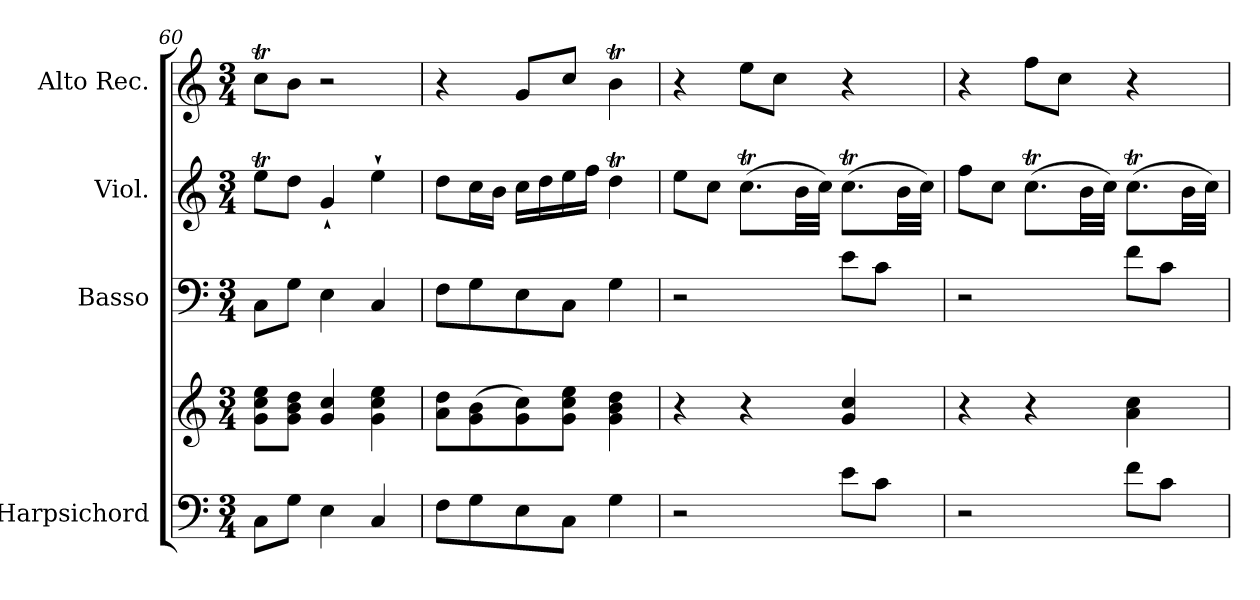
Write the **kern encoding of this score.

**kern	**kern	**kern	**kern	**kern
*part4	*part4	*part3	*part2	*part1
*staff5	*staff4	*staff3	*staff2	*staff1
*I"Harpsichord	*	*I"Basso	*I"Viol.	*I"Alto Rec.
*I'Hch.	*	*I'Bass.	*	*I'A.
*clefF4	*clefG2	*clefF4	*clefG2	*clefG2
*k[]	*k[]	*k[]	*k[]	*k[]
*M3/4	*M3/4	*M3/4	*M3/4	*M3/4
=60	=60	=60	=60	=60
8C\L	8g\ 8cc\ 8ee\L	8C\L	8eet\L	8ccT\L
8G\J	8g\ 8b\ 8dd\J	8G\J	8dd\J	8b\J
4E\	4g/ 4cc/	4E\	4g`/	2r
4C/	4g\ 4cc\ 4ee\	4C/	4ee`\	.
=61	=61	=61	=61	=61
8F\L	8a\ 8dd\L	8F\L	8dd\L	4r
8G\	(8g\ 8b\	8G\	16cc\L	.
.	.	.	16b\JJ	.
8E\	8g\ 8cc\)	8E\	16cc\LL	8g/L
.	.	.	16dd\	.
8C\J	8g\ 8cc\ 8ee\J	8C\J	16ee\	8cc/J
.	.	.	16ff\JJ	.
4G\	4g\ 4b\ 4dd\	4G\	4ddT\	4bt\
=62	=62	=62	=62	=62
2r	4r	2r	8ee\L	4r
.	.	.	8cc\J	.
.	4r	.	(>8.ccT\L	8ee\L
.	.	.	.	8cc\J
.	.	.	32b\LL	.
.	.	.	32cc\JJJ)	.
8e\L	4g/ 4cc/	8e\L	(>8.ccT\L	4r
8c\J	.	8c\J	.	.
.	.	.	32b\LL	.
.	.	.	32cc\JJJ)	.
=63	=63	=63	=63	=63
2r	4r	2r	8ff\L	4r
.	.	.	8cc\J	.
.	4r	.	(>8.ccT\L	8ff\L
.	.	.	.	8cc\J
.	.	.	32b\LL	.
.	.	.	32cc\JJJ)	.
8f\L	4a\ 4cc\	8f\L	(>8.ccT\L	4r
8c\J	.	8c\J	.	.
.	.	.	32b\LL	.
.	.	.	32cc\JJJ)	.
=	=	=	=	=
*-	*-	*-	*-	*-
